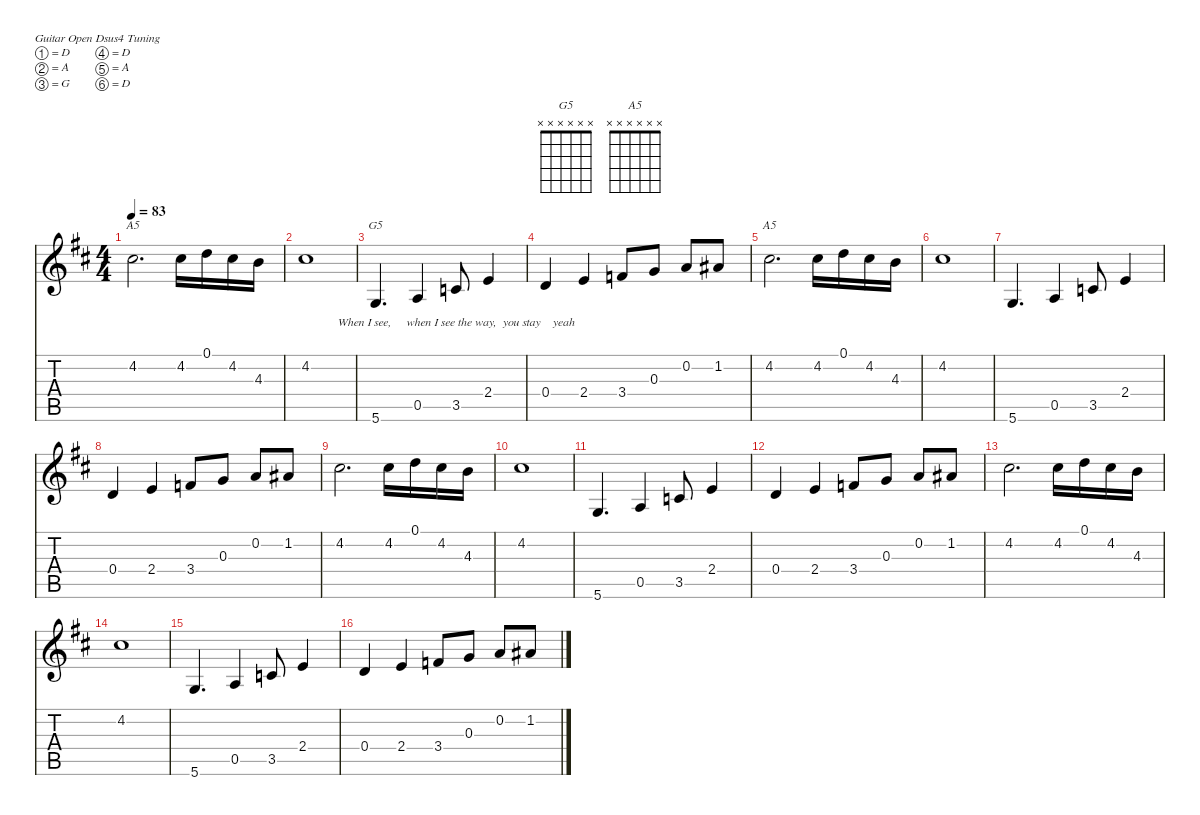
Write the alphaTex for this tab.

\defaultSystemsLayout 4
\hideDynamics
\bracketExtendMode nobrackets
\singleTrackTrackNamePolicy hidden
\multiTrackTrackNamePolicy hidden
\otherSystemsTrackNameOrientation horizontal
\track ("Guitar1-DADGAD" "Gt") {defaultSystemsLayout 8 mute instrument distortionguitar}
\staff {score tabs}
\tuning (D4 A3 G3 D3 A2 D2)
\chord ("G5" x x x x x x)
\chord ("A5" x x x x x x)
\ts (4 4)
\tempo 83
\clef g2
\ks d
4.2{acc #}.2{d ch "A5" dy f} 4.2{acc #}.16 0.1{acc forcenatural}.16 4.2{acc #}.16 4.3{acc forcenatural}.16 |
4.2{acc #}.1 |
5.6{acc forcenatural}.4{d ch "G5"} 0.5{acc forcenatural}.4 3.5{acc forcenatural}.8{lyrics (0 "") lyrics (1 "") lyrics (2 "When I see,     when I see the way,  you stay    yeah") lyrics (3 "") lyrics (4 "")} 2.4{acc forcenatural}.4 |
0.4{acc forcenatural}.4 2.4{acc forcenatural}.4 3.4{acc forcenatural}.8 0.3{acc forcenatural}.8 0.2{acc forcenatural}.8 1.2{acc #}.8 |
4.2{acc #}.2{d ch "A5"} 4.2{acc #}.16 0.1{acc forcenatural}.16 4.2{acc #}.16 4.3{acc forcenatural}.16 |
4.2{acc #}.1 |
5.6{acc forcenatural}.4{d} 0.5{acc forcenatural}.4 3.5{acc forcenatural}.8 2.4{acc forcenatural}.4 |
0.4{acc forcenatural}.4 2.4{acc forcenatural}.4 3.4{acc forcenatural}.8 0.3{acc forcenatural}.8 0.2{acc forcenatural}.8 1.2{acc #}.8 |
4.2{acc #}.2{d} 4.2{acc #}.16 0.1{acc forcenatural}.16 4.2{acc #}.16 4.3{acc forcenatural}.16 |
4.2{acc #}.1 |
5.6{acc forcenatural}.4{d} 0.5{acc forcenatural}.4 3.5{acc forcenatural}.8 2.4{acc forcenatural}.4 |
0.4{acc forcenatural}.4 2.4{acc forcenatural}.4 3.4{acc forcenatural}.8 0.3{acc forcenatural}.8 0.2{acc forcenatural}.8 1.2{acc #}.8 |
4.2{acc #}.2{d} 4.2{acc #}.16 0.1{acc forcenatural}.16 4.2{acc #}.16 4.3{acc forcenatural}.16 |
4.2{acc #}.1 |
5.6{acc forcenatural}.4{d} 0.5{acc forcenatural}.4 3.5{acc forcenatural}.8 2.4{acc forcenatural}.4 |
0.4{acc forcenatural}.4 2.4{acc forcenatural}.4 3.4{acc forcenatural}.8 0.3{acc forcenatural}.8 0.2{acc forcenatural}.8 1.2{acc #}.8
